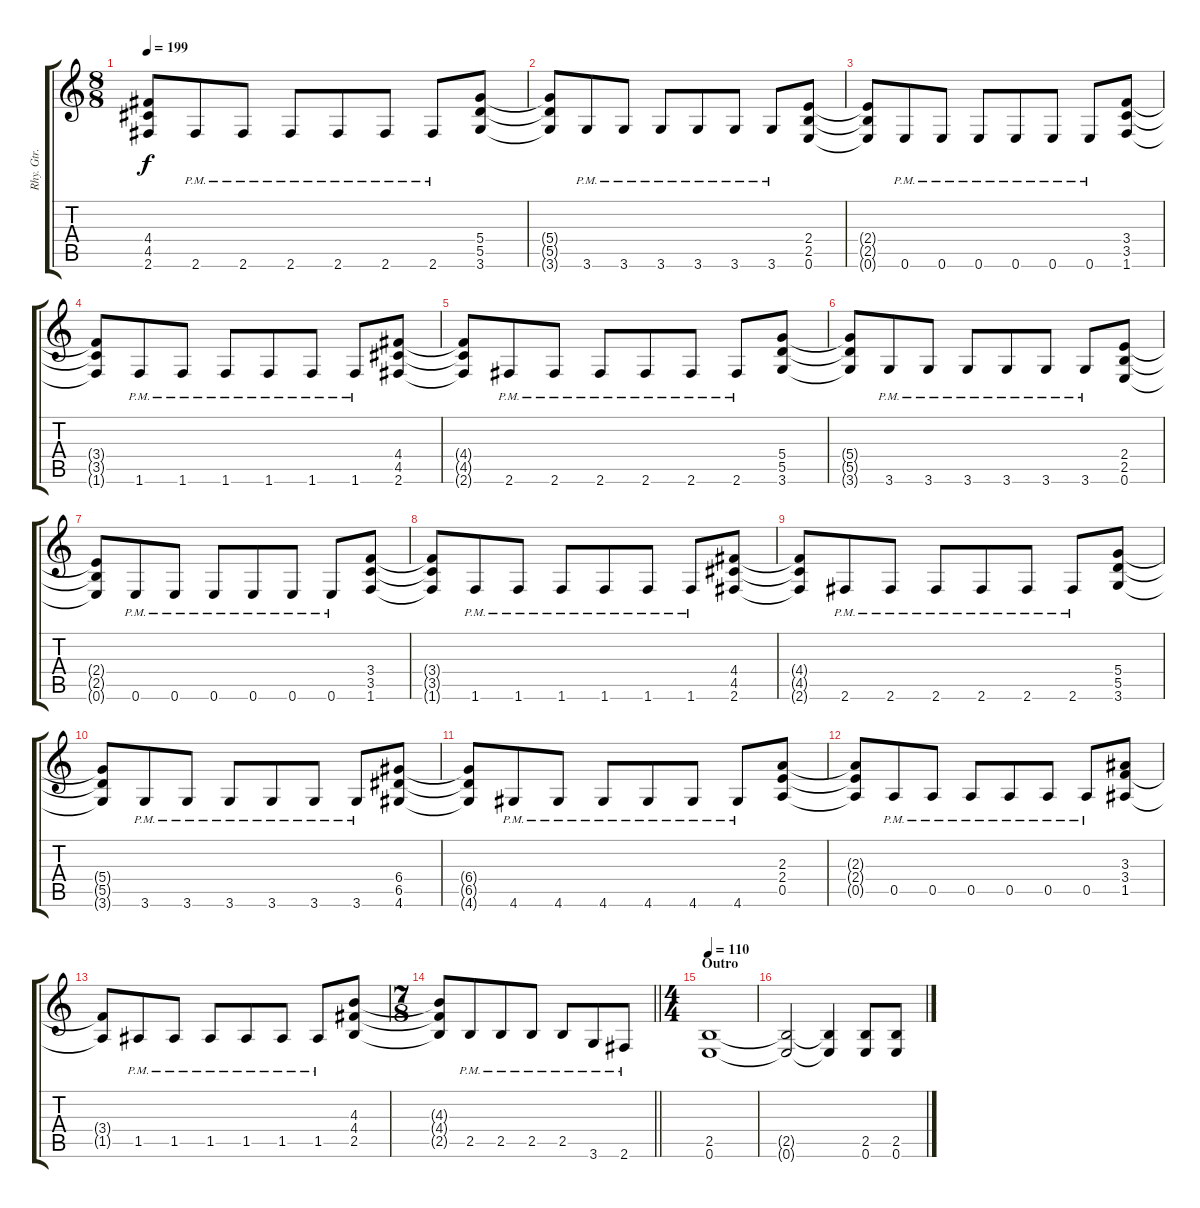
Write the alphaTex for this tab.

\track ("Rhy. Gtr. 2" "Rhy. Gtr. ") {instrument distortionguitar}
\staff {score tabs}
\tuning (E4 B3 G3 D3 A2 E2) {hide}
\ts (8 8)
\tempo 199
\clef g2
\ks c
(4.4{t} 4.5{t} 2.6{t}).8{dy f} 2.6{pm}.8 2.6{pm}.8 2.6{pm}.8 2.6{pm}.8 2.6{pm}.8 2.6{pm}.8 (5.4 5.5 3.6).8 |
(5.4{t} 5.5{t} 3.6{t}).8 3.6{pm}.8 3.6{pm}.8 3.6{pm}.8 3.6{pm}.8 3.6{pm}.8 3.6{pm}.8 (2.4 2.5 0.6).8 |
(2.4{t} 2.5{t} 0.6{t}).8 0.6{pm}.8 0.6{pm}.8 0.6{pm}.8 0.6{pm}.8 0.6{pm}.8 0.6{pm}.8 (3.4 3.5 1.6).8 |
(3.4{t} 3.5{t} 1.6{t}).8 1.6{pm}.8 1.6{pm}.8 1.6{pm}.8 1.6{pm}.8 1.6{pm}.8 1.6{pm}.8 (4.4 4.5 2.6).8 |
(4.4{t} 4.5{t} 2.6{t}).8 2.6{pm}.8 2.6{pm}.8 2.6{pm}.8 2.6{pm}.8 2.6{pm}.8 2.6{pm}.8 (5.4 5.5 3.6).8 |
(5.4{t} 5.5{t} 3.6{t}).8 3.6{pm}.8 3.6{pm}.8 3.6{pm}.8 3.6{pm}.8 3.6{pm}.8 3.6{pm}.8 (2.4 2.5 0.6).8 |
(2.4{t} 2.5{t} 0.6{t}).8 0.6{pm}.8 0.6{pm}.8 0.6{pm}.8 0.6{pm}.8 0.6{pm}.8 0.6{pm}.8 (3.4 3.5 1.6).8 |
(3.4{t} 3.5{t} 1.6{t}).8 1.6{pm}.8 1.6{pm}.8 1.6{pm}.8 1.6{pm}.8 1.6{pm}.8 1.6{pm}.8 (4.4 4.5 2.6).8 |
(4.4{t} 4.5{t} 2.6{t}).8 2.6{pm}.8 2.6{pm}.8 2.6{pm}.8 2.6{pm}.8 2.6{pm}.8 2.6{pm}.8 (5.4 5.5 3.6).8 |
(5.4{t} 5.5{t} 3.6{t}).8 3.6{pm}.8 3.6{pm}.8 3.6{pm}.8 3.6{pm}.8 3.6{pm}.8 3.6{pm}.8 (6.4 6.5 4.6).8 |
(6.4{t} 6.5{t} 4.6{t}).8 4.6{pm}.8 4.6{pm}.8 4.6{pm}.8 4.6{pm}.8 4.6{pm}.8 4.6{pm}.8 (2.3 2.4 0.5).8 |
(2.3{t} 2.4{t} 0.5{t}).8 0.5{pm}.8 0.5{pm}.8 0.5{pm}.8 0.5{pm}.8 0.5{pm}.8 0.5{pm}.8 (3.3 3.4 1.5).8 |
(3.4{t} 1.5{t}).8 1.5{pm}.8 1.5{pm}.8 1.5{pm}.8 1.5{pm}.8 1.5{pm}.8 1.5{pm}.8 (4.3 4.4 2.5).8 |
\ts (7 8)
\barLineRight lightlight
(4.3{t} 4.4{t} 2.5{t}).8 2.5{pm}.8 2.5{pm}.8 2.5{pm}.8 2.5{pm}.8 3.6{pm}.8 2.6{pm}.8 |
\ts (4 4)
\section ("" "Outro")
\tempo 110
(2.5 0.6).1 |
(2.5{t} 0.6{t}).2 (2.5{t} 0.6{t}).4 (2.5 0.6).8 (2.5 0.6).8
